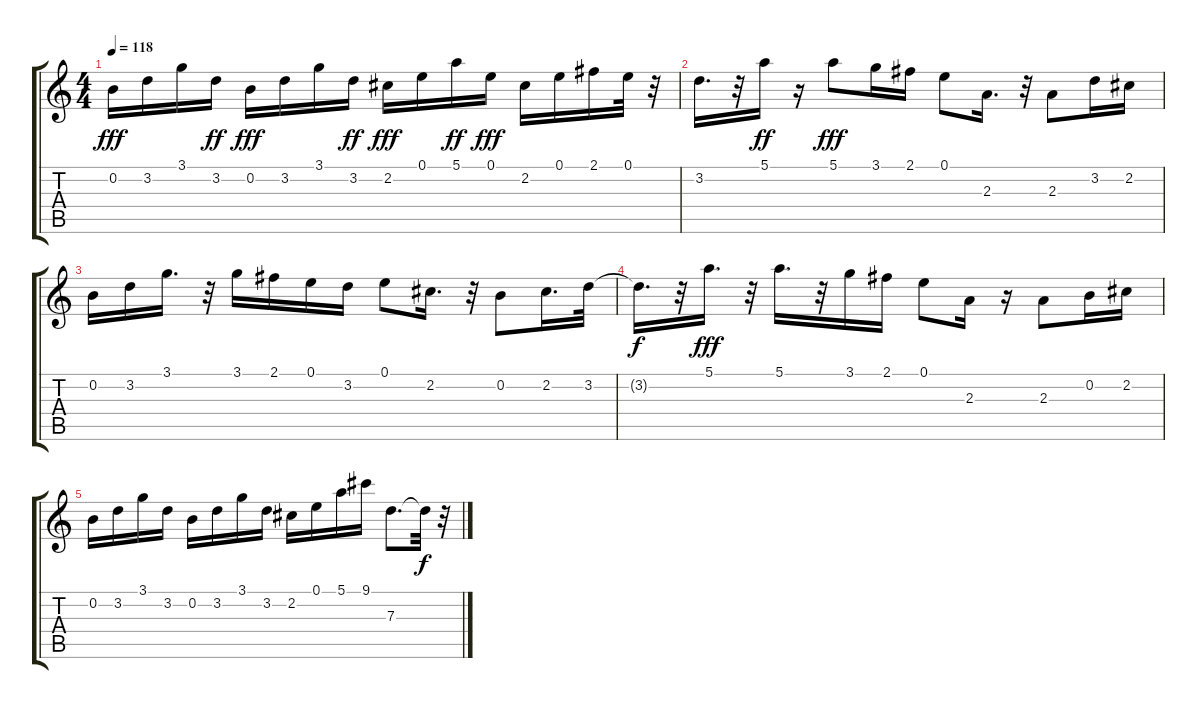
\track "" {instrument fiddle}
\staff {score tabs}
\tuning (E5 B4 G4 D4 A3 E3) {hide}
\ts (4 4)
\tempo 118
\clef g2
\ks c
0.2.16{dy fff} 3.2.16 3.1.16 3.2.16{dy ff} 0.2.16{dy fff} 3.2.16 3.1.16 3.2.16{dy ff} 2.2.16{dy fff} 0.1.16 5.1.16{dy ff} 0.1.16{dy fff} 2.2.16 0.1.16 2.1.16 0.1.32 r.32 |
3.2.16{d} r.32 5.1.16{dy ff} r.16 5.1.8{dy fff} 3.1.16 2.1.16 0.1.8 2.3.16{d} r.32 2.3.8 3.2.16 2.2.16 |
0.2.16 3.2.16 3.1.16{d} r.32 3.1.16 2.1.16 0.1.16 3.2.16 0.1.8 2.2.16{d} r.32 0.2.8 2.2.16{d} 3.2.32 |
3.2{t}.16{d dy f} r.32 5.1.16{d dy fff} r.32 5.1.16{d} r.32 3.1.16 2.1.16 0.1.8 2.3.16 r.16 2.3.8 0.2.16 2.2.16 |
0.2.16 3.2.16 3.1.16 3.2.16 0.2.16 3.2.16 3.1.16 3.2.16 2.2.16 0.1.16 5.1.16 9.1.16 7.3.8{d} 7.3{t}.32{dy f} r.32
